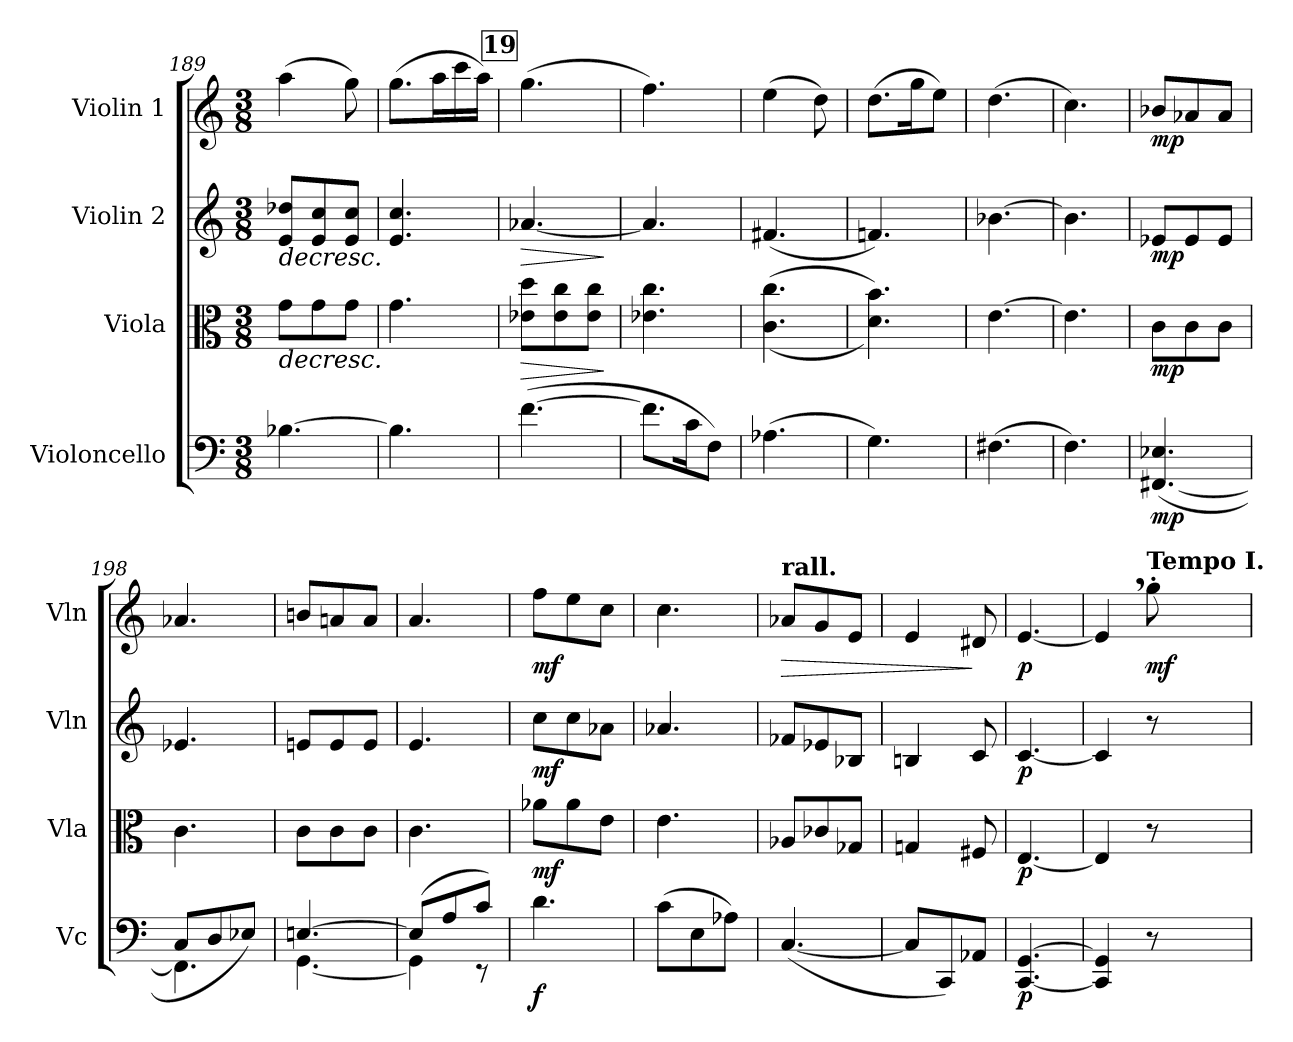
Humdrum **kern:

**kern	**dynam	**kern	**dynam	**kern	**dynam	**kern	**dynam
*part4	*part4	*part3	*part3	*part2	*part2	*part1	*part1
*staff4	*staff4	*staff3	*staff3	*staff2	*staff2	*staff1	*staff1
*I"Violoncello	*	*I"Viola	*	*I"Violin 2	*	*I"Violin 1	*
*I'Vc	*	*I'Vla	*	*I'Vln	*	*I'Vln	*
*clefF4	*	*clefC3	*	*clefG2	*	*clefG2	*
*k[]	*	*k[]	*	*k[]	*	*k[]	*
*M3/8	*	*M3/8	*	*M3/8	*	*M3/8	*
=189	=189	=189	=189	=189	=189	=189	=189
!	!	!	!LO:HP:b	!	!LO:HP:b	!	!
[4.B-X\	.	8g\L	>	8e/ 8dd-X/L	>	(4aa\	.
.	.	8g\	.	8e/ 8cc/	.	.	.
.	.	8g\J	.	8e/ 8cc/J	.	8gg\)	.
=190	=190	=190	=190	=190	=190	=190	=190
4.B-\]	.	4.g\	.	4.e/ 4.cc/	.	(8.gg\L	.
.	.	.	.	.	.	16aa\L	.
.	.	.	.	.	.	16ccc\	.
.	.	.	.	.	.	16aa\JJ)	.
!!LO:REH:place=s1:a:B:cj:fs=14:t=19
=191	=191	=191	=191	=191	=191	=191	=191
!	!	!	!LO:HP:b	!	!LO:HP:b	!	!
([4.f\	.	8e-X\ 8dd\L	>	[4.a-X/	>	(4.gg\	.
.	.	8e-\ 8cc\	.	.	.	.	.
.	.	8e-\ 8cc\J	.	.	.	.	.
.	.	.	]	.	]	.	.
=192	=192	=192	=192	=192	=192	=192	=192
8.f\L]	.	4.e-X\ 4.cc\	.	4.a-/]	.	4.ff\)	.
16c\K	.	.	.	.	.	.	.
8F\J)	.	.	.	.	.	.	.
=193	=193	=193	=193	=193	=193	=193	=193
(4.A-X\	.	(<(4.c\ 4.cc\	.	(4.f#X/	.	(4ee\	.
.	.	.	.	.	.	8dd\)	.
!!LO:PB:g=z
=194	=194	=194	=194	=194	=194	=194	=194
4.G\)	.	4.d\ 4.b\))	.	4.fn/)	.	(8.dd\L	.
.	.	.	.	.	.	16gg\K	.
.	.	.	.	.	.	8ee\J)	.
=195	=195	=195	=195	=195	=195	=195	=195
(4.F#X\	.	[4.e\	.	[4.b-X\	.	(4.dd\	.
=196	=196	=196	=196	=196	=196	=196	=196
4.F\)	.	4.e\]	.	4.b-\]	.	4.cc\)	.
=197	=197	=197	=197	=197	=197	=197	=197
!	!LO:DY:b	!	!LO:DY:b	!	!LO:DY:b	!	!LO:DY:b
([<4.FF#X/ 4.E-X/	mp	8c\L	mp	8e-X/L	mp	8b-X/L	mp
.	.	8c\	.	8e-/	.	8a-X/	.
.	.	8c\J	.	8e-/J	.	8a-/J	.
=198	=198	=198	=198	=198	=198	=198	=198
*^	*	*	*	*	*	*	*
8C/L	4.FF#\]	.	4.c\	.	4.e-X/	.	4.a-X/	.
8D/	.	.	.	.	.	.	.	.
8E-X/J)	.	.	.	.	.	.	.	.
=199	=199	=199	=199	=199	=199	=199	=199	=199
[4.En/	[4.GG\	.	8c\L	.	8en/L	.	8bn/L	.
.	.	.	8c\	.	8e/	.	8an/	.
.	.	.	8c\J	.	8e/J	.	8a/J	.
=200	=200	=200	=200	=200	=200	=200	=200	=200
(8E/L]	4GG\]	.	4.c\	.	4.e/	.	4.a/	.
8A/	.	.	.	.	.	.	.	.
8c/J)	8r	.	.	.	.	.	.	.
=201	=201	=201	=201	=201	=201	=201	=201	=201
!!LO:REH:place=s1:a:B:cj:fs=14:t=20
!	!	!LO:DY:b	!	!LO:DY:b	!	!LO:DY:b	!	!LO:DY:b
*v	*v	*	*	*	*	*	*	*
4.d\	f	8a-X\L	mf	8cc\L	mf	8ff\L	mf
.	.	8a-\	.	8cc\	.	8ee\	.
.	.	8e\J	.	8a-X\J	.	8cc\J	.
=202	=202	=202	=202	=202	=202	=202	=202
(8c\L	.	4.e\	.	4.a-X/	.	4.cc\	.
8E\	.	.	.	.	.	.	.
8A-X\J)	.	.	.	.	.	.	.
!!LO:LB:g=z
=203	=203	=203	=203	=203	=203	=203	=203
!	!	!	!	!	!	!LO:TX:a:B:t=rall.	!
!	!	!	!	!	!	!	!LO:HP:b
([4.C/	.	8A-X/L	.	8f-X/L	.	8a-X/L	>
.	.	8c-X/	.	8e-X/	.	8g/	.
.	.	8G-X/J	.	8B-X/J	.	8e/J	.
=204	=204	=204	=204	=204	=204	=204	=204
8C/L]	.	4Gn/	.	4Bn/	.	4e/	.
8CC/)	.	.	.	.	.	.	.
8AA-X/J	.	8F#X/	]	8c/	]	8d#X/	]
=205	=205	=205	=205	=205	=205	=205	=205
!	!LO:DY:b	!	!LO:DY:b	!	!LO:DY:b	!	!LO:DY:b
[4.CC/ [4.GG/	p	[4.E/	p	[4.c/	p	[4.e/	p
=206	=206	=206	=206	=206	=206	=206	=206
4CC/] 4GG/]	.	4E/]	.	4c/]	.	4e,/]	.
!	!	!	!	!	!	!LO:TX:a:B:t=Tempo I.	!
!	!	!	!	!	!	!	!LO:DY:b
8r	.	8r	.	8r	.	8gg'\L	mf
=	=	=	=	=	=	=	=
*-	*-	*-	*-	*-	*-	*-	*-
